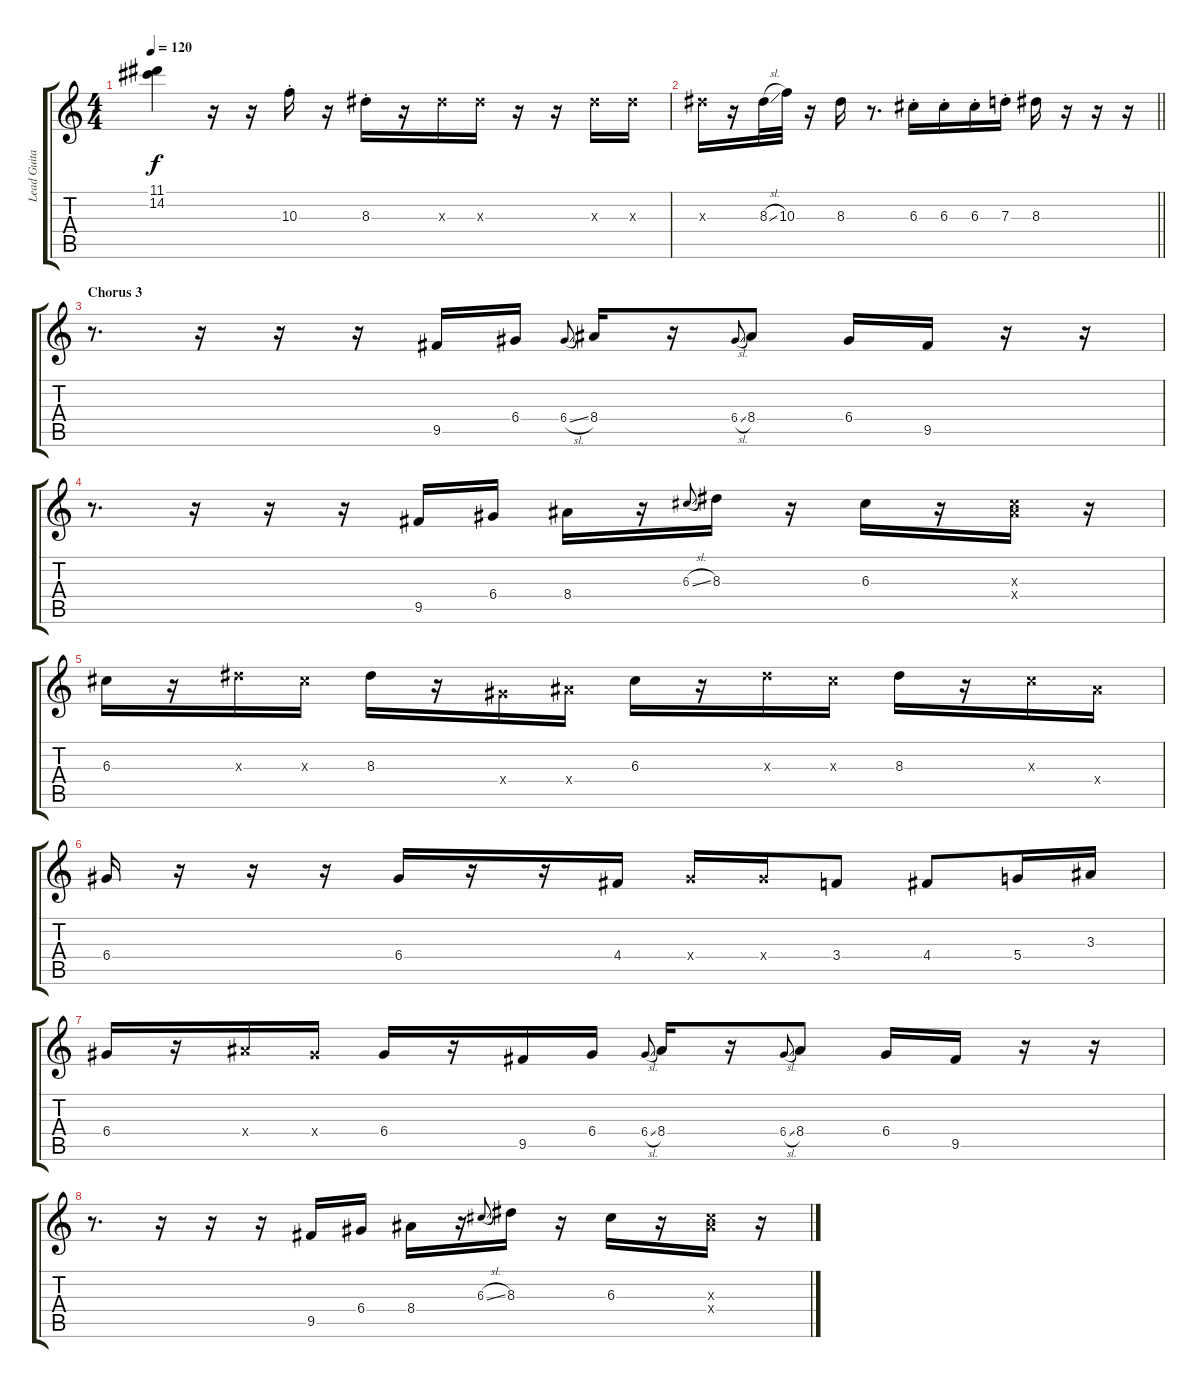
\track ("Lead Guitar" "Lead Guita") {instrument electricguitarclean}
\staff {score tabs}
\tuning (E4 B3 G3 D3 A2 E2) {hide}
\ts (4 4)
\tempo 120
\clef g2
\ks c
(11.1{t} 14.2{t}).4{dy f} r.16 r.16 10.3{st}.16 r.16 8.3{st}.16 r.16 8.3{x}.16 8.3{x}.16 r.16 r.16 8.3{x}.16 8.3{x}.16 |
\barLineRight lightlight
8.3{x}.16 r.16 8.3{sl}.32 10.3.32 r.16 8.3.16 r.8{d} 6.3{st}.16 6.3{st}.16 6.3{st}.16 7.3{st}.16 8.3.16 r.16 r.16 r.16 |
\section ("" "Chorus 3")
r.8{d} r.16 r.16 r.16 9.5.16 6.4.16 6.4{sl}.8{gr onbeat} 8.4.16 r.16 6.4{sl}.8{gr onbeat} 8.4.8 6.4.16 9.5.16 r.16 r.16 |
r.8{d} r.16 r.16 r.16 9.5.16 6.4.16 8.4.16 r.16 6.3{sl}.8{gr onbeat} 8.3.16 r.16 6.3.16 r.16 (6.3{x} 8.4{x}).16 r.16 |
6.3.16 r.16 8.3{x}.16 6.3{x}.16 8.3.16 r.16 6.4{x}.16 8.4{x}.16 6.3.16 r.16 8.3{x}.16 6.3{x}.16 8.3.16 r.16 6.3{x}.16 8.4{x}.16 |
6.4.16 r.16 r.16 r.16 6.4.16 r.16 r.16 4.4.16 6.4{x}.16 6.4{x}.16 3.4.8 4.4.8 5.4.16 3.3.16 |
6.4.16 r.16 8.4{x}.16 6.4{x}.16 6.4.16 r.16 9.5.16 6.4.16 6.4{sl}.8{gr onbeat} 8.4.16 r.16 6.4{sl}.8{gr onbeat} 8.4.8 6.4.16 9.5.16 r.16 r.16 |
r.8{d} r.16 r.16 r.16 9.5.16 6.4.16 8.4.16 r.16 6.3{sl}.8{gr onbeat} 8.3.16 r.16 6.3.16 r.16 (6.3{x} 8.4{x}).16 r.16
